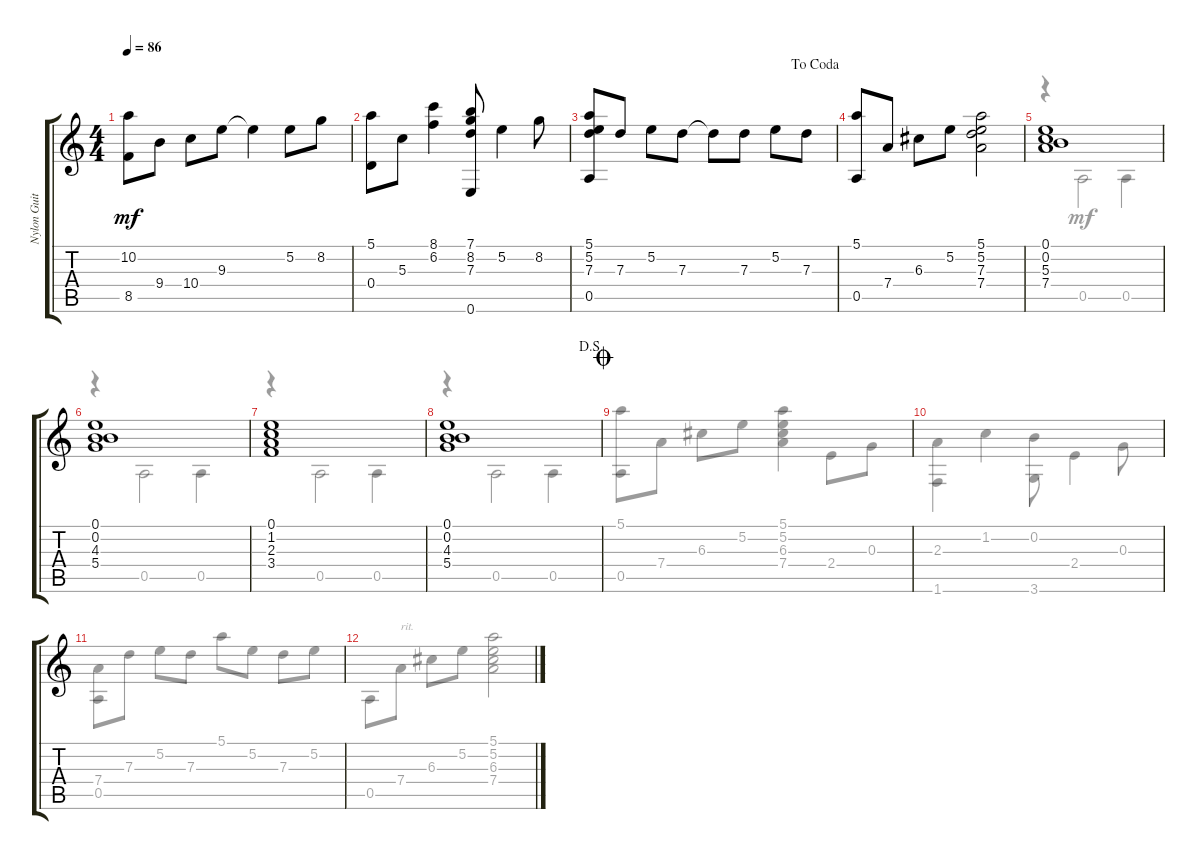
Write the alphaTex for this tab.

\track ("Nylon Guitar" "Nylon Guit") {instrument acousticguitarnylon}
\staff {score tabs}
\tuning (E4 B3 G3 D3 A2 E2) {hide}
\voice
\ts (4 4)
\tempo 86
\clef g2
\ks c
(10.2 8.5).8{dy mf} 9.4.8 10.4.8 9.3.8 9.3{t}.4 5.2.8 8.2.8 |
(5.1 0.4).8 5.3.8 (8.1 6.2).4 (7.1 8.2 7.3 0.6).8 5.2.4 8.2.8 |
\jump dacoda
(5.1 5.2 7.3 0.5).8 7.3.8 5.2.8 7.3.8 7.3{t}.8 7.3.8 5.2.8 7.3.8 |
(5.1 0.5).8 7.4.8 6.3.8 5.2.8 (5.1 5.2 7.3 7.4).2 |
\section ("" "")
(0.1 0.2 5.3 7.4).1 |
(0.1 0.2 4.3 5.4).1 |
(0.1 1.2 2.3 3.4).1 |
\jump dalsegno
(0.1 0.2 4.3 5.4).1 |
\jump coda
|
|
|
\voice
\clef g2
\ottava regular
\simile none
\ks c
|
|
|
|
r.4 0.5.2 0.5.4 |
r.4 0.5.2 0.5.4 |
r.4 0.5.2 0.5.4 |
r.4 0.5.2 0.5.4 |
(5.1 0.5).8 7.4.8 6.3.8 5.2.8 (5.1 5.2 6.3 7.4).4 2.4.8 0.3.8 |
(2.3 1.6).4 1.2.4 (0.2 3.6).8 2.4.4 0.3.8 |
(7.4 0.5).8 7.3.8 5.2.8 7.3.8 5.1.8 5.2.8 7.3.8 5.2.8 |
0.5.8 7.4.8{txt "rit."} 6.3.8 5.2.8 (5.1 5.2 6.3 7.4).2
